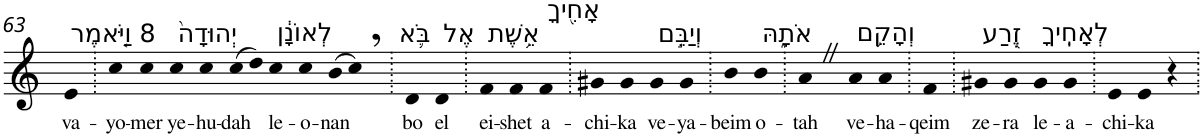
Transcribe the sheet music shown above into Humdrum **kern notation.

**kern	**text
*part1	*part1
*staff1	*staff1
*I"Piano	*
*I'Pno	*
!!LO:PB:g=z
*clefG2	*
*k[]	*
=63	=63
!LO:TX:a:t=8 וַיֹּ֤אמֶר	!
!	!LO:LY:b
4e	va-
=64.	=64.
!	!LO:LY:b
4cc	-yo-
!	!LO:LY:b
4cc	-mer
!LO:TX:a:t=יְהוּדָה֙	!
!	!LO:LY:b
4cc	ye-
!	!LO:LY:b
4cc	-hu-
!	!LO:LY:b
(>8cc	-dah
8dd)	.
!LO:TX:a:t=לְאוֹנָ֔ן	!
!	!LO:LY:b
4cc	le-
!	!LO:LY:b
4cc	-o-
!	!LO:LY:b
(>8b	-nan
8cc,)	.
=65.	=65.
!LO:TX:a:t=בֹּ֛א	!
!	!LO:LY:b
4d	bo
!LO:TX:a:t=אֶל	!
!	!LO:LY:b
4d	el
=66.	=66.
!LO:TX:a:t=אֵ֥שֶׁת	!
!	!LO:LY:b
4f	ei-
!	!LO:LY:b
4f	-shet
!LO:TX:a:t=אָחִ֖יךָ	!
!	!LO:LY:b
4f	a-
=67.	=67.
!	!LO:LY:b
4g#X	-chi-
!	!LO:LY:b
4g#	-ka
!LO:TX:a:t=וְיַבֵּ֣ם	!
!	!LO:LY:b
4g#	ve-
!	!LO:LY:b
4g#	-ya-
=68.	=68.
!	!LO:LY:b
4b	-beim
!LO:TX:a:t=אֹתָ֑הּ	!
!	!LO:LY:b
4b	o-
=69.	=69.
!	!LO:LY:b
4aZ	-tah
!LO:TX:a:t=וְהָקֵ֥ם	!
!	!LO:LY:b
4a	ve-
!	!LO:LY:b
4a	-ha-
=70.	=70.
!	!LO:LY:b
4f	-qeim
=71.	=71.
!LO:TX:a:t=זֶ֖רַע	!
!	!LO:LY:b
4g#X	ze-
!	!LO:LY:b
4g#	-ra
!LO:TX:a:t=לְאָחִֽיךָ	!
!	!LO:LY:b
4g#	le-
!	!LO:LY:b
4g#	-a-
=72.	=72.
!	!LO:LY:b
4e	-chi-
!	!LO:LY:b
4e	-ka
4r	.
=.	=.
*-	*-
